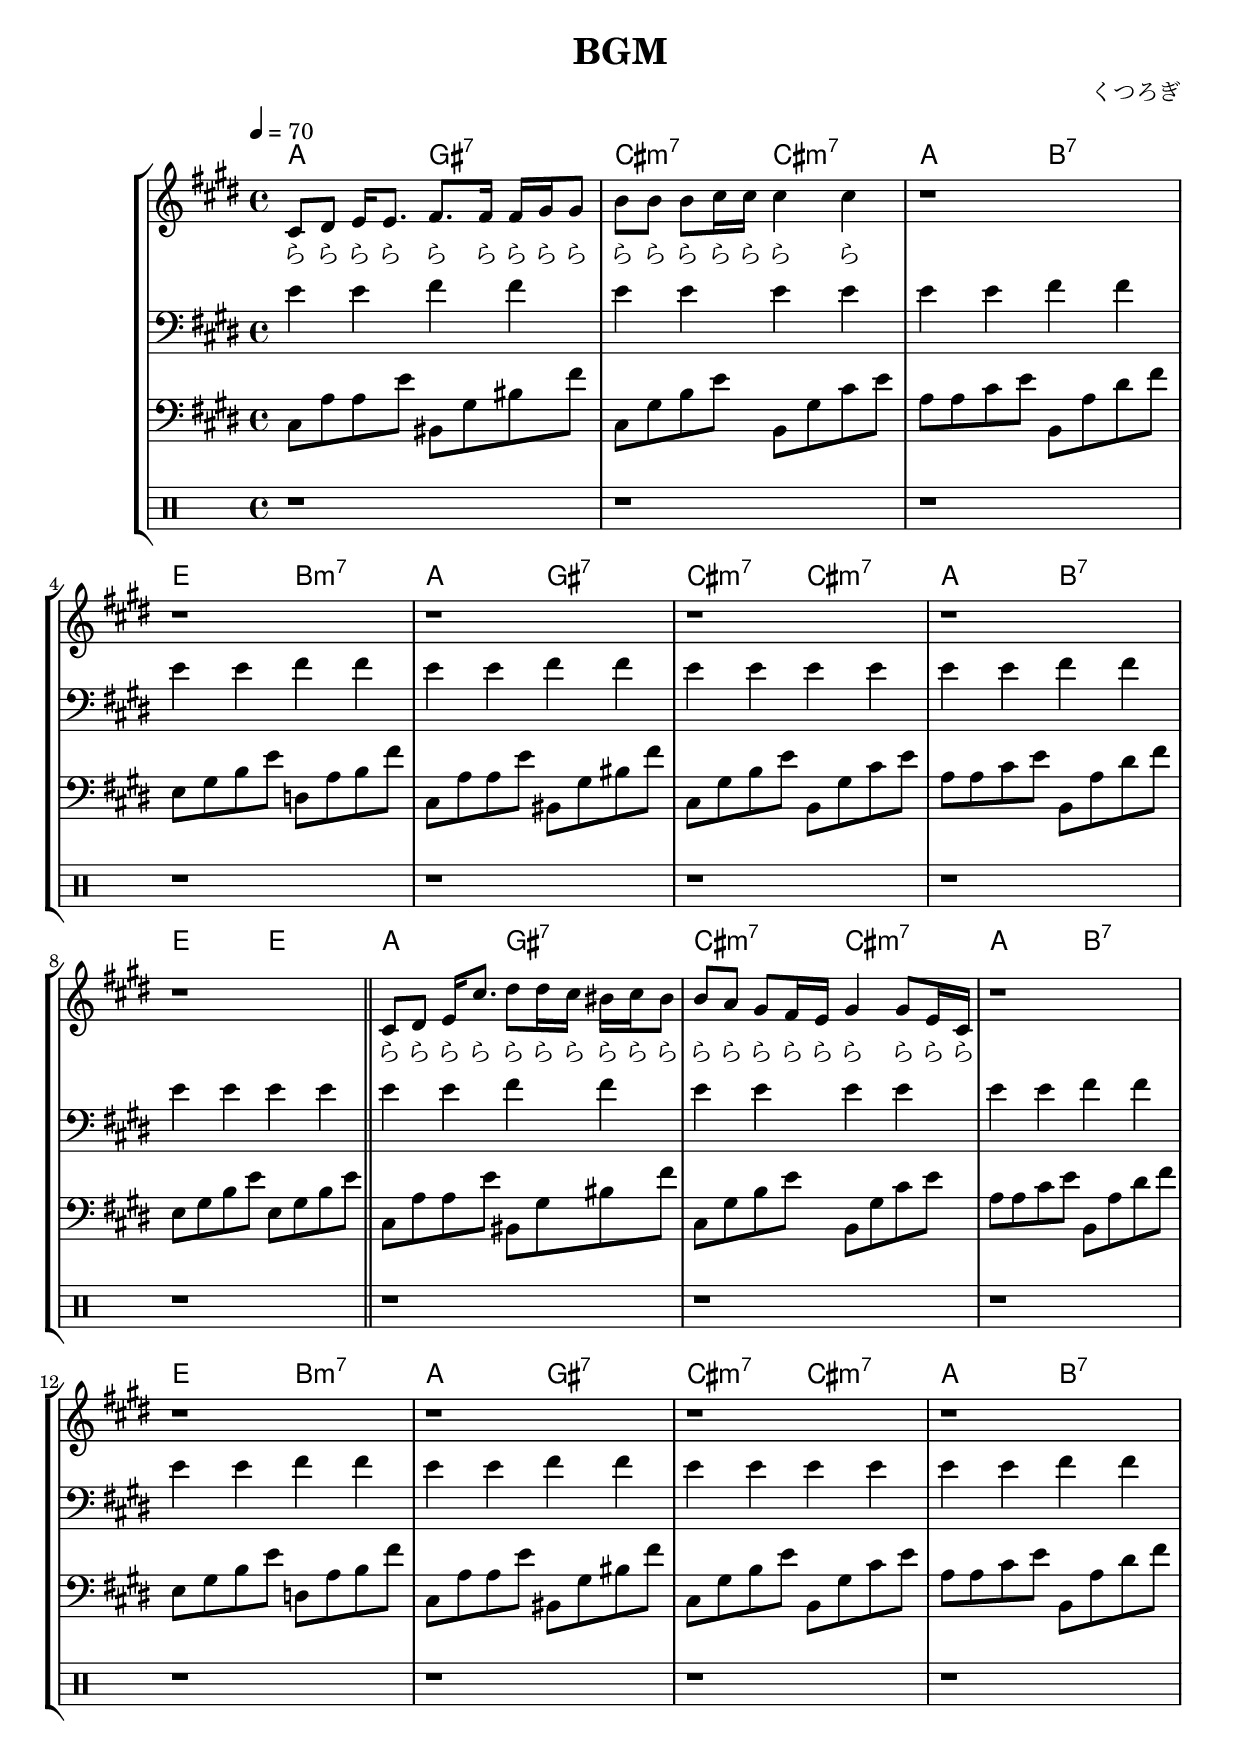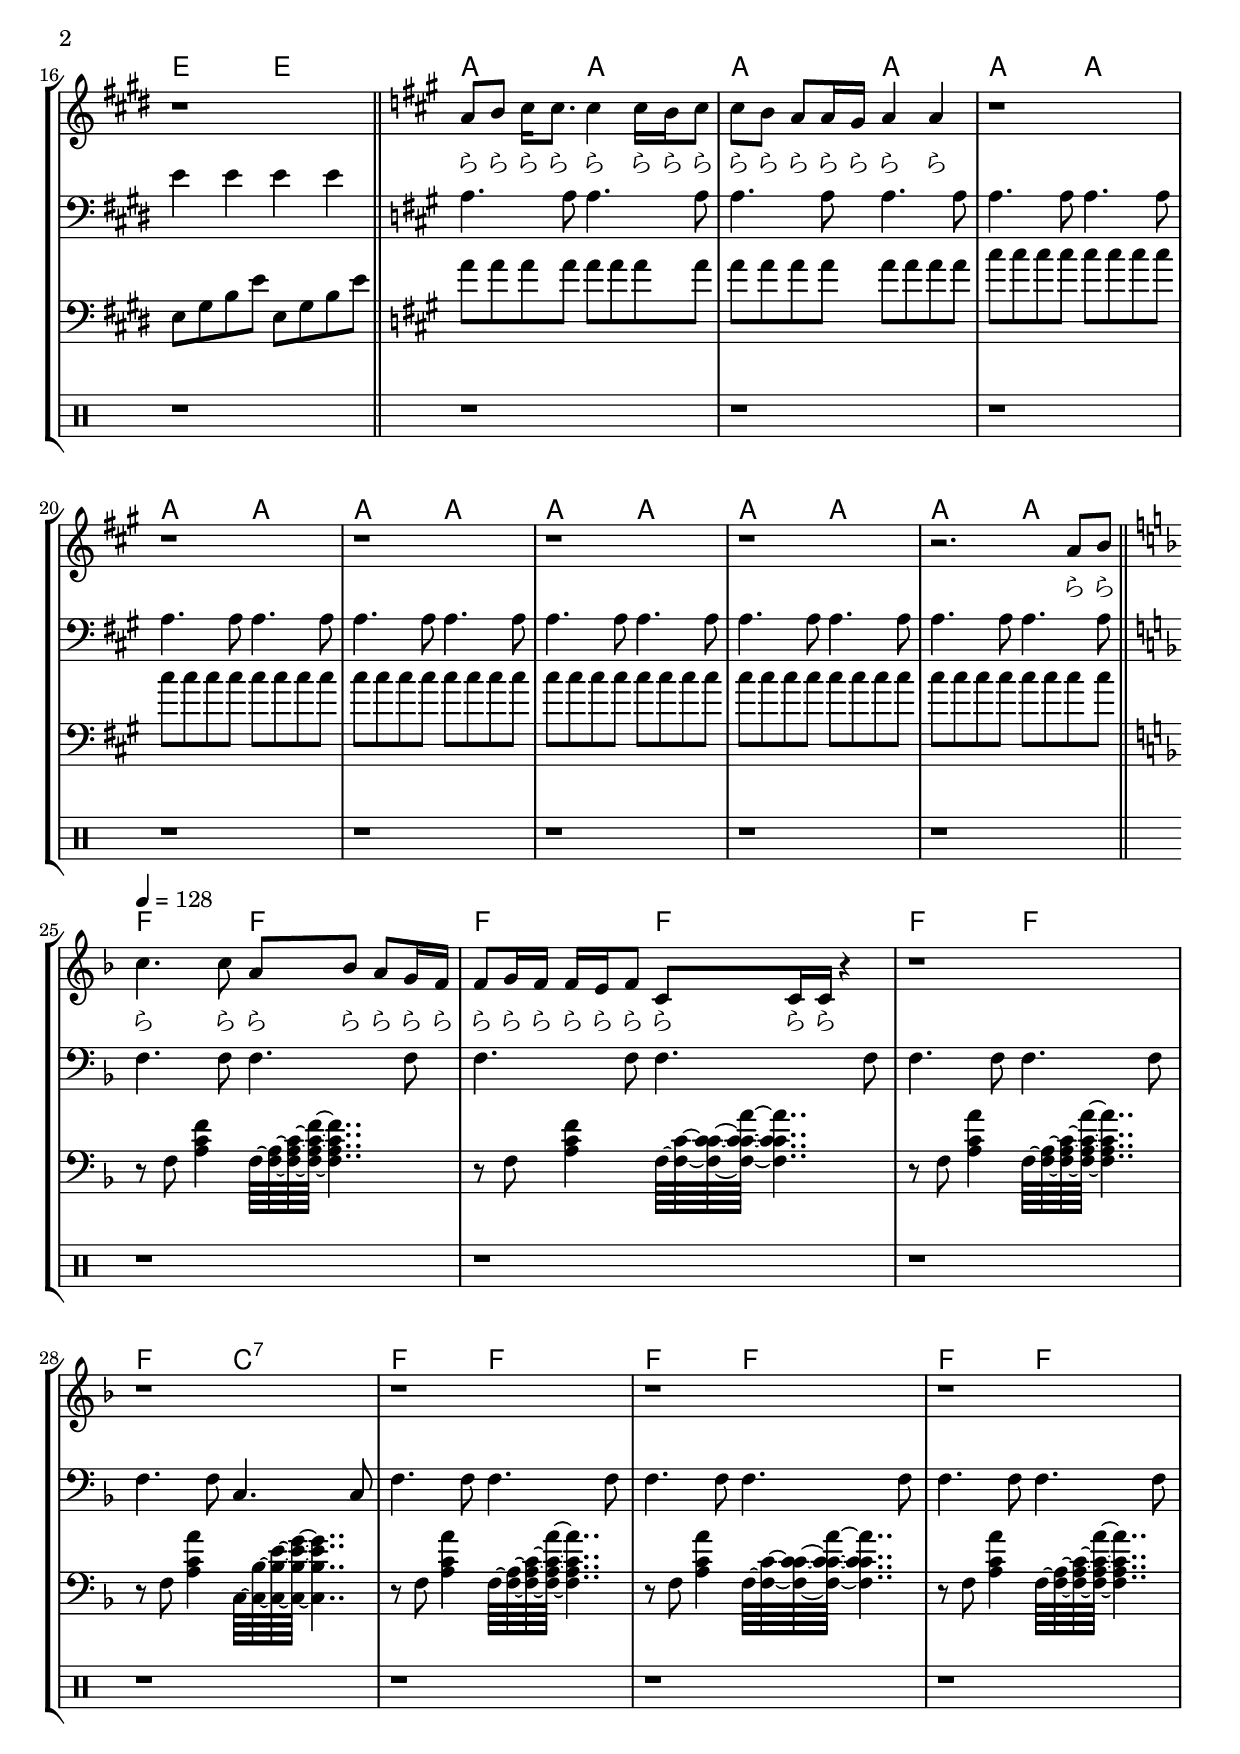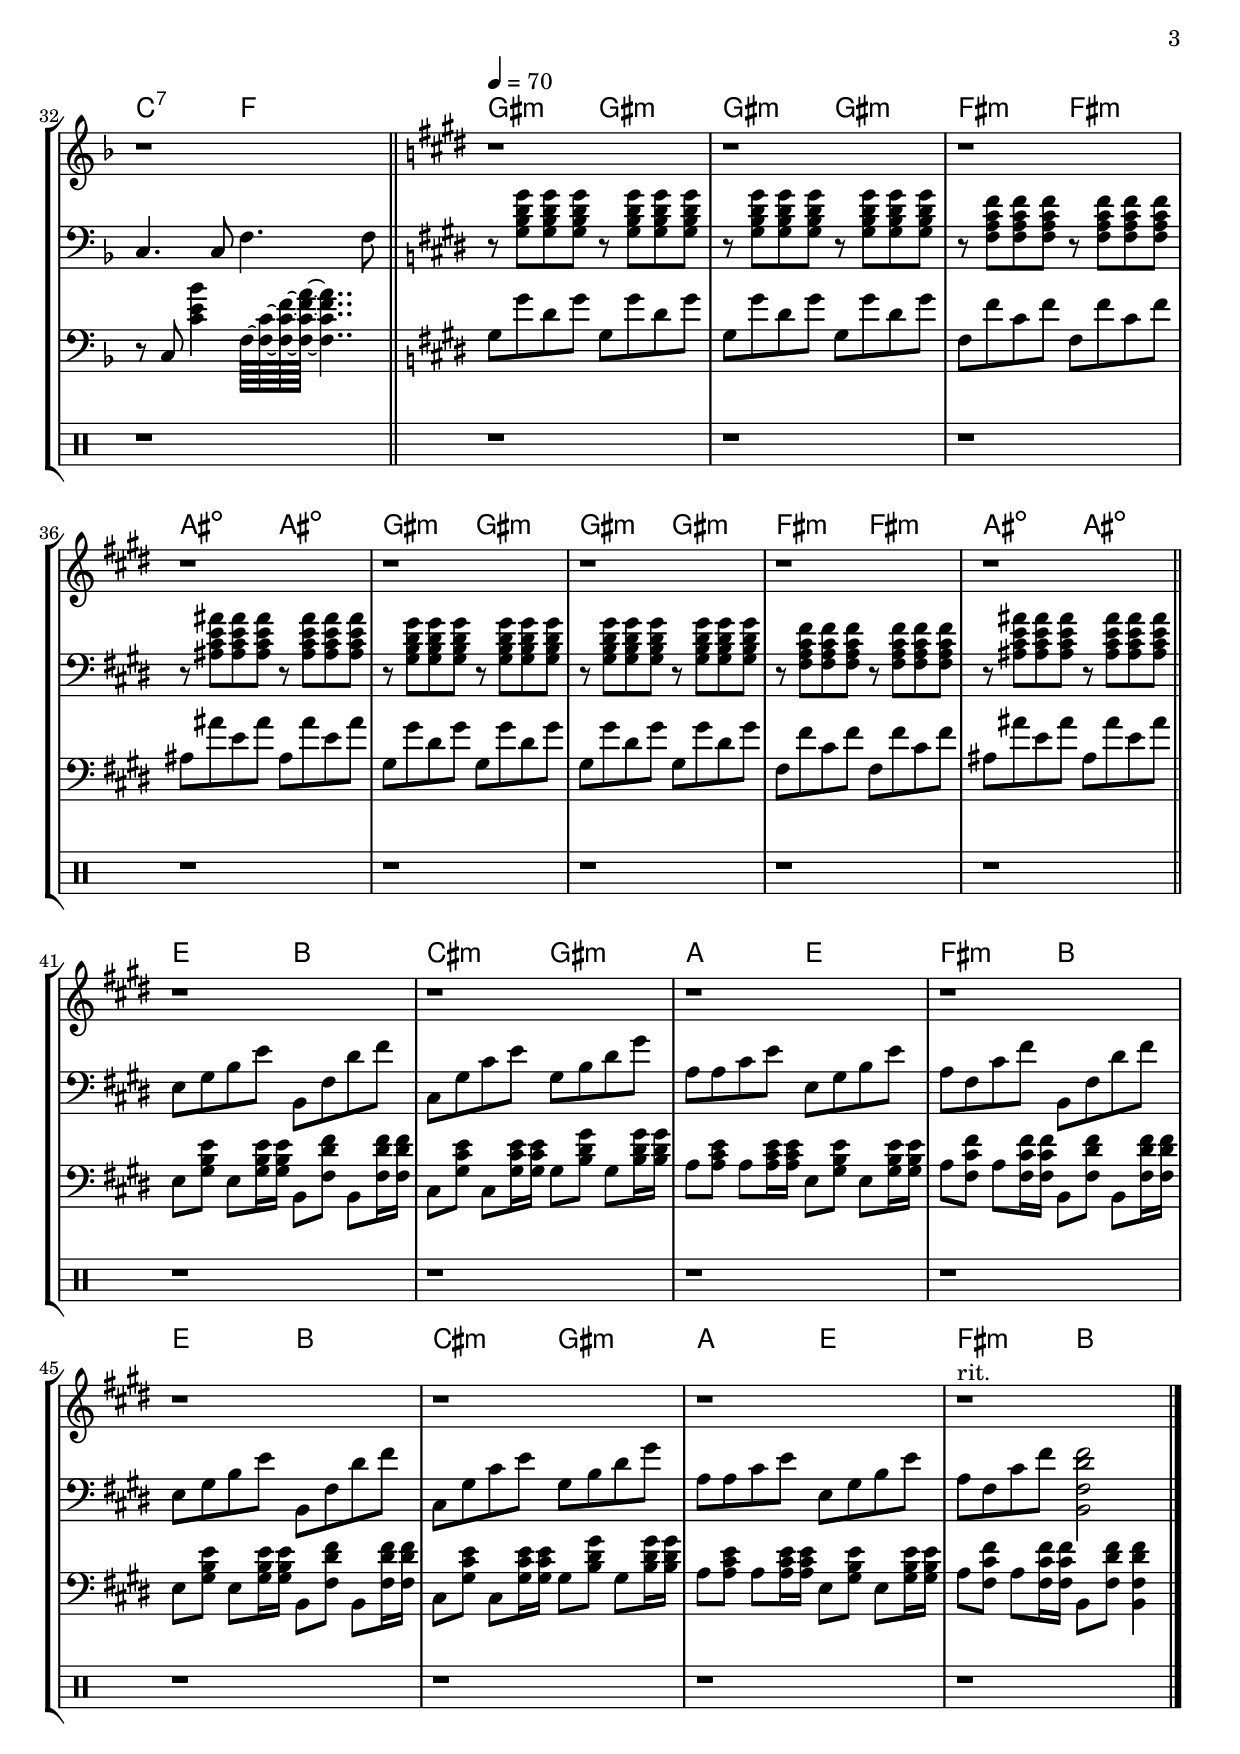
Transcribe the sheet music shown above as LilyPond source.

\version "2.12.1"

\header {
	title = \markup {BGM}
	composer = \markup \center-column {くつろぎ}
}

harmony = \chordmode {
	a2 gis:7 cis:min7 cis:min7 a b:7 e b:min7 a gis:7 cis:min7 cis:min7 a b:7 e e 

	a gis:7 cis:min7 cis:min7 a b:7 e b:min7 a gis:7 cis:min7 cis:min7 a b:7 e e 

	a a a a a a a a a a a a a a a a 

	f f f f f f f c:7 f f f f f f c:7 f 

	gis:m gis:m gis:m gis:m fis:m fis:m ais:dim ais:dim gis:m gis:m gis:m gis:m fis:m fis:m ais:dim ais:dim 

	e b cis:m gis:m a e fis:m b e b cis:m gis:m a e fis:m b 
}

melody = {
	\set Staff.midiInstrument = #"mmi0.48"
		\key e \major
	\tempo 4 = 70
 cis'8  dis'8  e'16  e'8.  fis'8.  fis'16  fis'16  gis'16  gis'8 
	b'8  b'8  b'8  cis''16  cis''16  cis''4  cis''4
	r1 r1 r1 r1 r1 r1 	\set Staff.midiInstrument = #"mmi0.48"
	 cis'8  dis'8  e'16  cis''8.  dis''8  dis''16  cis''16  bis'16  cis''16  bis'8 
	b'8  a'8  gis'8  fis'16  e'16  gis'4  gis'8  e'16  cis'16
	r1 r1 r1 r1 r1 r1 	\set Staff.midiInstrument = #"mmi0.48"
		\key a \major
 a'8  b'8  cis''16  cis''8.  cis''4  cis''16  b'16  cis''8 
	cis''8  b'8  a'8  a'16  gis'16  a'4  a'4
	r1 r1 r1 r1 r1 r2. 	\set Staff.midiInstrument = #"mmi0.48"
	a'8  b'8 
		\key f \major
	\tempo 4 = 128
c''4.  c''8  a'8  bes'8  a'8  g'16  f'16 
	f'8  g'16  f'16  f'16  e'16  f'8  c'8  c'16  c'16  	r4 r1 r1 r1 r1 r1 r1 	\key e \major
	\tempo 4 = 70
	r1 | r1 | r1 | r1 | r1 | r1 | r1 | r1   
	r1 | r1 | r1 | r1 | r1 | r1 | r1 | r1^"rit." \bar "|."
}

words = \lyricmode {
	ら  ら  ら  ら  ら  ら  ら  ら  ら  ら  ら  ら  ら  ら  ら  ら  
	ら  ら  ら  ら  ら  ら  ら  ら  ら  ら  ら  ら  ら  ら  ら  ら  ら  ら  ら  
	ら  ら  ら  ら  ら  ら  ら  ら  ら  ら  ら  ら  ら  ら  ら  
	ら  ら  ら  ら  ら  ら  ら  ら  ら  ら  ら  ら  ら  ら  ら  ら  ら  ら  
	
	
}

tempochange = {
	\tempo 4 = 70
	r1 | r1 | r1 | r1 | r1 | r1 | r1 | r1 \bar "||"
	\tempo 4 = 70
	r1 | r1 | r1 | r1 | r1 | r1 | r1 | r1 \bar "||"
	\tempo 4 = 70
	r1 | r1 | r1 | r1 | r1 | r1 | r1 | r1 \bar "||"
	\tempo 4 = 128
	r1 | r1 | r1 | r1 | r1 | r1 | r1 | r1 \bar "||"
	\tempo 4 = 70
	r1 | r1 | r1 | r1 | r1 | r1 | r1 | r1 \bar "||"
	\tempo 4 = 70
	r1 | r1 | r1 | r1 | r1 | r1 | r1 | \tempo 4 = 52 r2 \tempo 4 = 46 r2 \bar "|."
}

mainacc = {
	\clef bass
	\set Staff.midiInstrument = #"Music box"
	\key e \major
	\tempo 4 = 70
	e'4 e'4
	fis'4 fis'4
	e'4 e'4
	e'4 e'4
	e'4 e'4
	fis'4 fis'4
	e'4 e'4
	fis'4 fis'4
	e'4 e'4
	fis'4 fis'4
	e'4 e'4
	e'4 e'4
	e'4 e'4
	fis'4 fis'4
	e'4 e'4
	e'4 e'4
	\bar "||"

	\set Staff.midiInstrument = #"Music box"
	e'4 e'4
	fis'4 fis'4
	e'4 e'4
	e'4 e'4
	e'4 e'4
	fis'4 fis'4
	e'4 e'4
	fis'4 fis'4
	e'4 e'4
	fis'4 fis'4
	e'4 e'4
	e'4 e'4
	e'4 e'4
	fis'4 fis'4
	e'4 e'4
	e'4 e'4
	\bar "||"

	\set Staff.midiInstrument = #"Music box"
	\key a \major
	a4.a8
	a4.a8
	a4.a8
	a4.a8
	a4.a8
	a4.a8
	a4.a8
	a4.a8
	a4.a8
	a4.a8
	a4.a8
	a4.a8
	a4.a8
	a4.a8
	a4.a8
	a4.a8
	\bar "||"

	\set Staff.midiInstrument = #"Music box"
	\key f \major
	\tempo 4 = 128
	f4.f8
	f4.f8
	f4.f8
	f4.f8
	f4.f8
	f4.f8
	f4.f8
	c4.c8
	f4.f8
	f4.f8
	f4.f8
	f4.f8
	f4.f8
	f4.f8
	c4.c8
	f4.f8
	\bar "||"

	\set Staff.midiInstrument = #"Music box"
	\key e \major
	\tempo 4 = 70
	r8 <gis b dis' gis'>8 <gis b dis' gis'>8 <gis b dis' gis'>8
	r8 <gis b dis' gis'>8 <gis b dis' gis'>8 <gis b dis' gis'>8
	r8 <gis b dis' gis'>8 <gis b dis' gis'>8 <gis b dis' gis'>8
	r8 <gis b dis' gis'>8 <gis b dis' gis'>8 <gis b dis' gis'>8
	r8 <fis a cis' fis'>8 <fis a cis' fis'>8 <fis a cis' fis'>8
	r8 <fis a cis' fis'>8 <fis a cis' fis'>8 <fis a cis' fis'>8
	r8 <ais cis' e' ais'>8 <ais cis' e' ais'>8 <ais cis' e' ais'>8
	r8 <ais cis' e' ais'>8 <ais cis' e' ais'>8 <ais cis' e' ais'>8
	r8 <gis b dis' gis'>8 <gis b dis' gis'>8 <gis b dis' gis'>8
	r8 <gis b dis' gis'>8 <gis b dis' gis'>8 <gis b dis' gis'>8
	r8 <gis b dis' gis'>8 <gis b dis' gis'>8 <gis b dis' gis'>8
	r8 <gis b dis' gis'>8 <gis b dis' gis'>8 <gis b dis' gis'>8
	r8 <fis a cis' fis'>8 <fis a cis' fis'>8 <fis a cis' fis'>8
	r8 <fis a cis' fis'>8 <fis a cis' fis'>8 <fis a cis' fis'>8
	r8 <ais cis' e' ais'>8 <ais cis' e' ais'>8 <ais cis' e' ais'>8
	r8 <ais cis' e' ais'>8 <ais cis' e' ais'>8 <ais cis' e' ais'>8
	\bar "||"

	\set Staff.midiInstrument = #"Music box"
	e8 gis8 b8 e'8
	b,8 fis8 dis'8 fis'8
	cis8 gis8 cis'8 e'8
	gis8 b8 dis'8 gis'8
	a8 a8 cis'8 e'8
	e8 gis8 b8 e'8
	a8 fis8 cis'8 fis'8
	b,8 fis8 dis'8 fis'8
	e8 gis8 b8 e'8
	b,8 fis8 dis'8 fis'8
	cis8 gis8 cis'8 e'8
	gis8 b8 dis'8 gis'8
	a8 a8 cis'8 e'8
	e8 gis8 b8 e'8
	a8 fis8 cis'8 fis'8
	<b, fis dis' fis'>2
	\bar "|."
}

subacc = {
	\clef bass
	\set Staff.midiInstrument = #"Music box"
	\key e \major
	\tempo 4 = 70
	cis8 a8 a8 e'8
	bis,8 gis8 bis8 fis'8
	cis8 gis8 b8 e'8
	b,8 gis8 cis'8 e'8
	a8 a8 cis'8 e'8
	b,8 a8 dis'8 fis'8
	e8 gis8 b8 e'8
	d8 a8 b8 fis'8
	cis8 a8 a8 e'8
	bis,8 gis8 bis8 fis'8
	cis8 gis8 b8 e'8
	b,8 gis8 cis'8 e'8
	a8 a8 cis'8 e'8
	b,8 a8 dis'8 fis'8
	e8 gis8 b8 e'8
	e8 gis8 b8 e'8
	\bar "||"

	\set Staff.midiInstrument = #"Music box"
	cis8 a8 a8 e'8
	bis,8 gis8 bis8 fis'8
	cis8 gis8 b8 e'8
	b,8 gis8 cis'8 e'8
	a8 a8 cis'8 e'8
	b,8 a8 dis'8 fis'8
	e8 gis8 b8 e'8
	d8 a8 b8 fis'8
	cis8 a8 a8 e'8
	bis,8 gis8 bis8 fis'8
	cis8 gis8 b8 e'8
	b,8 gis8 cis'8 e'8
	a8 a8 cis'8 e'8
	b,8 a8 dis'8 fis'8
	e8 gis8 b8 e'8
	e8 gis8 b8 e'8
	\bar "||"

	\set Staff.midiInstrument = #"Music box"
	\key a \major
	a'8 a'8 a'8 a'8
	a'8 a'8 a'8 a'8
	a'8 a'8 a'8 a'8
	a'8 a'8 a'8 a'8
	cis''8 cis''8 cis''8 cis''8
	cis''8 cis''8 cis''8 cis''8
	cis''8 cis''8 cis''8 cis''8
	cis''8 cis''8 cis''8 cis''8
	cis''8 cis''8 cis''8 cis''8
	cis''8 cis''8 cis''8 cis''8
	cis''8 cis''8 cis''8 cis''8
	cis''8 cis''8 cis''8 cis''8
	cis''8 cis''8 cis''8 cis''8
	cis''8 cis''8 cis''8 cis''8
	cis''8 cis''8 cis''8 cis''8
	cis''8 cis''8 cis''8 cis''8
	\bar "||"

	\set Staff.midiInstrument = #"Music box"
	\key f \major
	\tempo 4 = 128
	r8 f8 <a c' f'>4
	f64~ <f~ a~> <f~ a~ c'~> <f a c' f'>~ <f a c' f'>4..
	r8 f8 <a c' f'>4
	f64~ <f~ c'~> <f~ c'~ c'~> <f c' c' a'>~ <f c' c' a'>4..
	r8 f8 <a c' a'>4
	f64~ <f~ a~> <f~ a~ c'~> <f a c' a'>~ <f a c' a'>4..
	r8 f8 <a c' a'>4
	c64~ <c~ bes~> <c~ bes~ e'~> <c bes e' g'>~ <c bes e' g'>4..
	r8 f8 <a c' a'>4
	f64~ <f~ a~> <f~ a~ c'~> <f a c' a'>~ <f a c' a'>4..
	r8 f8 <a c' a'>4
	f64~ <f~ c'~> <f~ c'~ c'~> <f c' c' a'>~ <f c' c' a'>4..
	r8 f8 <a c' a'>4
	f64~ <f~ a~> <f~ a~ c'~> <f a c' a'>~ <f a c' a'>4..
	r8 c8 <c' e' bes'>4
	f64~ <f~ c'~> <f~ c'~ f'~> <f c' f' a'>~ <f c' f' a'>4..
	\bar "||"

	\set Staff.midiInstrument = #"Music box"
	\key e \major
	\tempo 4 = 70
	gis8 gis' dis' gis'
	gis8 gis' dis' gis'
	gis8 gis' dis' gis'
	gis8 gis' dis' gis'
	fis8 fis' cis' fis'
	fis8 fis' cis' fis'
	ais8 ais' e' ais'
	ais8 ais' e' ais'
	gis8 gis' dis' gis'
	gis8 gis' dis' gis'
	gis8 gis' dis' gis'
	gis8 gis' dis' gis'
	fis8 fis' cis' fis'
	fis8 fis' cis' fis'
	ais8 ais' e' ais'
	ais8 ais' e' ais'
	\bar "||"

	\set Staff.midiInstrument = #"Music box"
	e8 <gis b e'> e <gis b e'>16 <gis b e'>
	b,8 <fis dis' fis'> b, <fis dis' fis'>16 <fis dis' fis'>
	cis8 <gis cis' e'> cis <gis cis' e'>16 <gis cis' e'>
	gis8 <b dis' gis'> gis <b dis' gis'>16 <b dis' gis'>
	a8 <a cis' e'> a <a cis' e'>16 <a cis' e'>
	e8 <gis b e'> e <gis b e'>16 <gis b e'>
	a8 <fis cis' fis'> a <fis cis' fis'>16 <fis cis' fis'>
	b,8 <fis dis' fis'> b, <fis dis' fis'>16 <fis dis' fis'>
	e8 <gis b e'> e <gis b e'>16 <gis b e'>
	b,8 <fis dis' fis'> b, <fis dis' fis'>16 <fis dis' fis'>
	cis8 <gis cis' e'> cis <gis cis' e'>16 <gis cis' e'>
	gis8 <b dis' gis'> gis <b dis' gis'>16 <b dis' gis'>
	a8 <a cis' e'> a <a cis' e'>16 <a cis' e'>
	e8 <gis b e'> e <gis b e'>16 <gis b e'>
	a8 <fis cis' fis'> a <fis cis' fis'>16 <fis cis' fis'>
	b,8 <fis dis' fis'>8 <b, fis dis' fis'>4
	\bar "|."
}

percA = {
	\drummode {
	r1 |r1 |r1 |r1 |r1 |r1 |r1 |r1 \bar "||"
	r1 |r1 |r1 |r1 |r1 |r1 |r1 |r1 \bar "||"
	r1 |r1 |r1 |r1 |r1 |r1 |r1 |r1 \bar "||"
	r1 |r1 |r1 |r1 |r1 |r1 |r1 |r1 \bar "||"
	r1 |r1 |r1 |r1 |r1 |r1 |r1 |r1 \bar "||"
	r1 |r1 |r1 |r1 |r1 |r1 |r1 |r1 \bar "|."
	}
}

percB = {
	\drummode {
	r1 |r1 |r1 |r1 |r1 |r1 |r1 |r1 \bar "||"
	r1 |r1 |r1 |r1 |r1 |r1 |r1 |r1 \bar "||"
	r1 |r1 |r1 |r1 |r1 |r1 |r1 |r1 \bar "||"
	r1 |r1 |r1 |r1 |r1 |r1 |r1 |r1 \bar "||"
	r1 |r1 |r1 |r1 |r1 |r1 |r1 |r1 \bar "||"
	r1 |r1 |r1 |r1 |r1 |r1 |r1 |r1 \bar "|."
	}
}

percC = {
	\drummode {
	r1 |r1 |r1 |r1 |r1 |r1 |r1 |r1 \bar "||"
	r1 |r1 |r1 |r1 |r1 |r1 |r1 |r1 \bar "||"
	r1 |r1 |r1 |r1 |r1 |r1 |r1 |r1 \bar "||"
	r1 |r1 |r1 |r1 |r1 |r1 |r1 |r1 \bar "||"
	r1 |r1 |r1 |r1 |r1 |r1 |r1 |r1 \bar "||"
	r1 |r1 |r1 |r1 |r1 |r1 |r1 |r1 \bar "|."
	}
}

percD = {
	\drummode {
	r1 |r1 |r1 |r1 |r1 |r1 |r1 |r1 \bar "||"
	r1 |r1 |r1 |r1 |r1 |r1 |r1 |r1 \bar "||"
	r1 |r1 |r1 |r1 |r1 |r1 |r1 |r1 \bar "||"
	r1 |r1 |r1 |r1 |r1 |r1 |r1 |r1 \bar "||"
	r1 |r1 |r1 |r1 |r1 |r1 |r1 |r1 \bar "||"
	r1 |r1 |r1 |r1 |r1 |r1 |r1 |r1 \bar "|."
	}
}

percE = {
	\drummode {
	r1 |r1 |r1 |r1 |r1 |r1 |r1 |r1 \bar "||"
	r1 |r1 |r1 |r1 |r1 |r1 |r1 |r1 \bar "||"
	r1 |r1 |r1 |r1 |r1 |r1 |r1 |r1 \bar "||"
	r1 |r1 |r1 |r1 |r1 |r1 |r1 |r1 \bar "||"
	r1 |r1 |r1 |r1 |r1 |r1 |r1 |r1 \bar "||"
	r1 |r1 |r1 |r1 |r1 |r1 |r1 |r1 \bar "|."
	}
}

\score {
	<<
		\new StaffGroup <<
			\new ChordNames {\harmony}
			\new Voice = "melody" {\melody}
			\new Lyrics \lyricsto "melody" \words
			\new Staff = "mainacc" {\mainacc}
			\new Staff = "subacc" {\subacc}
			\new DrumStaff <<
				\new DrumVoice {\percA}
				\new DrumVoice {\percB}
				\new DrumVoice {\percC}
				\new DrumVoice {\percD}
				\new DrumVoice {\percE}
			>>
		>>
	>>
	\layout { }
}
